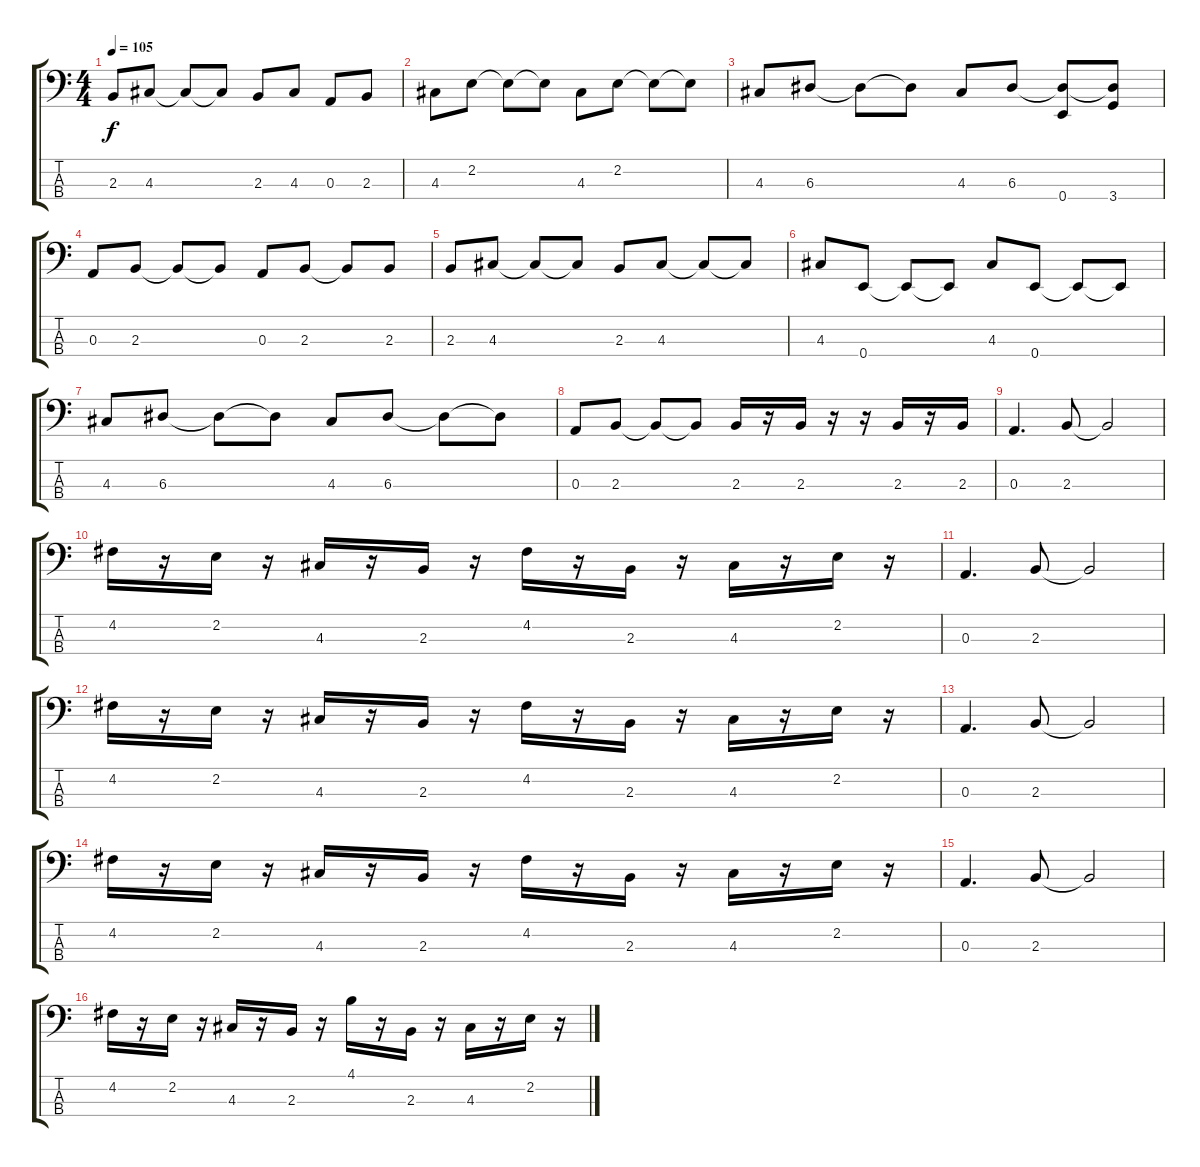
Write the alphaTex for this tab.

\track "" {instrument electricbassfinger}
\staff {score tabs}
\tuning (G2 D2 A1 E1) {hide}
\ts (4 4)
\tempo 105
\clef f4
\ks c
2.3.8{dy f} 4.3.8 4.3{t}.8 4.3{t}.8 2.3.8 4.3.8 0.3.8 2.3.8 |
4.3.8 2.2.8 2.2{t}.8 2.2{t}.8 4.3.8 2.2.8 2.2{t}.8 2.2{t}.8 |
4.3.8 6.3.8 6.3{t}.8 6.3{t}.8 4.3.8 6.3.8 (6.3{t} 0.4).8 (6.3{t} 3.4).8 |
0.3.8 2.3.8 2.3{t}.8 2.3{t}.8 0.3.8 2.3.8 2.3{t}.8 2.3.8 |
2.3.8 4.3.8 4.3{t}.8 4.3{t}.8 2.3.8 4.3.8 4.3{t}.8 4.3{t}.8 |
4.3.8 0.4.8 0.4{t}.8 0.4{t}.8 4.3.8 0.4.8 0.4{t}.8 0.4{t}.8 |
4.3.8 6.3.8 6.3{t}.8 6.3{t}.8 4.3.8 6.3.8 6.3{t}.8 6.3{t}.8 |
0.3.8 2.3.8 2.3{t}.8 2.3{t}.8 2.3.16 r.16 2.3.16 r.16 r.16 2.3.16 r.16 2.3.16 |
0.3.4{d} 2.3.8 2.3{t}.2 |
4.2.16 r.16 2.2.16 r.16 4.3.16 r.16 2.3.16 r.16 4.2.16 r.16 2.3.16 r.16 4.3.16 r.16 2.2.16 r.16 |
0.3.4{d} 2.3.8 2.3{t}.2 |
4.2.16 r.16 2.2.16 r.16 4.3.16 r.16 2.3.16 r.16 4.2.16 r.16 2.3.16 r.16 4.3.16 r.16 2.2.16 r.16 |
0.3.4{d} 2.3.8 2.3{t}.2 |
4.2.16 r.16 2.2.16 r.16 4.3.16 r.16 2.3.16 r.16 4.2.16 r.16 2.3.16 r.16 4.3.16 r.16 2.2.16 r.16 |
0.3.4{d} 2.3.8 2.3{t}.2 |
4.2.16 r.16 2.2.16 r.16 4.3.16 r.16 2.3.16 r.16 4.1.16{instrument slapbass1} r.16 2.3.16{instrument electricbassfinger} r.16 4.3.16 r.16 2.2.16 r.16
